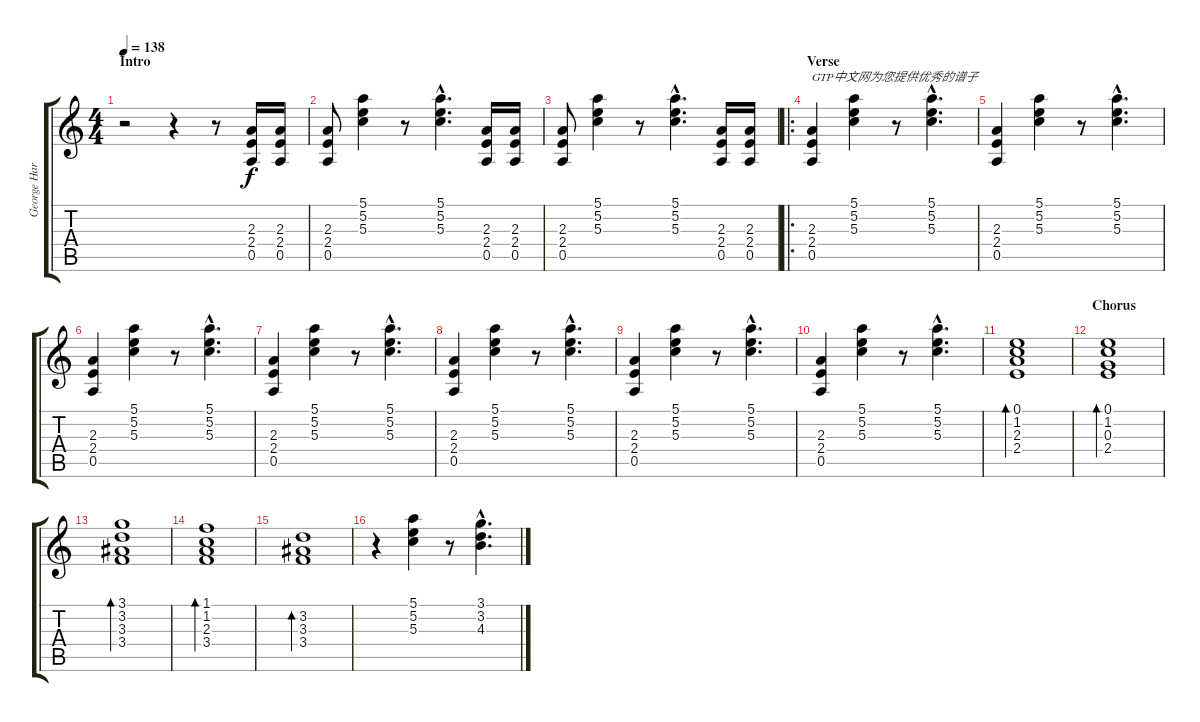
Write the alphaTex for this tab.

\track ("George Harrison" "George Har") {instrument electricguitarclean}
\staff {score tabs}
\tuning (E4 B3 G3 D3 A2 E2) {hide}
\ts (4 4)
\section ("" "Intro")
\tempo 138
\clef g2
\ks c
r.2{dy f instrument electricguitarclean} r.4 r.8 (2.3 2.4 0.5).16 (2.3 2.4 0.5).16 |
(2.3 2.4 0.5).8 (5.1 5.2 5.3).4 r.8 (5.1{hac} 5.2{hac} 5.3{hac}).4{d} (2.3 2.4 0.5).16 (2.3 2.4 0.5).16 |
(2.3 2.4 0.5).8 (5.1 5.2 5.3).4 r.8 (5.1{hac} 5.2{hac} 5.3{hac}).4{d} (2.3 2.4 0.5).16 (2.3 2.4 0.5).16 |
\ro
\section ("" "Verse")
(2.3 2.4 0.5).4{txt "GTP中文网为您提供优秀的谱子"} (5.1 5.2 5.3).4 r.8 (5.1{hac} 5.2{hac} 5.3{hac}).4{d} |
(2.3 2.4 0.5).4 (5.1 5.2 5.3).4 r.8 (5.1{hac} 5.2{hac} 5.3{hac}).4{d} |
(2.3 2.4 0.5).4 (5.1 5.2 5.3).4 r.8 (5.1{hac} 5.2{hac} 5.3{hac}).4{d} |
(2.3 2.4 0.5).4 (5.1 5.2 5.3).4 r.8 (5.1{hac} 5.2{hac} 5.3{hac}).4{d} |
(2.3 2.4 0.5).4 (5.1 5.2 5.3).4 r.8 (5.1{hac} 5.2{hac} 5.3{hac}).4{d} |
(2.3 2.4 0.5).4 (5.1 5.2 5.3).4 r.8 (5.1{hac} 5.2{hac} 5.3{hac}).4{d} |
(2.3 2.4 0.5).4 (5.1 5.2 5.3).4 r.8 (5.1{hac} 5.2{hac} 5.3{hac}).4{d} |
(0.1 1.2 2.3 2.4).1{bd 60} |
\section ("" "Chorus")
(0.1 1.2 0.3 2.4).1{bd 60} |
(3.1 3.2 3.3 3.4).1{bd 60} |
(1.1 1.2 2.3 3.4).1{bd 60} |
(3.2 3.3 3.4).1{bd 60} |
r.4 (5.1 5.2 5.3).4 r.8 (3.1{hac} 3.2{hac} 4.3{hac}).4{d}
